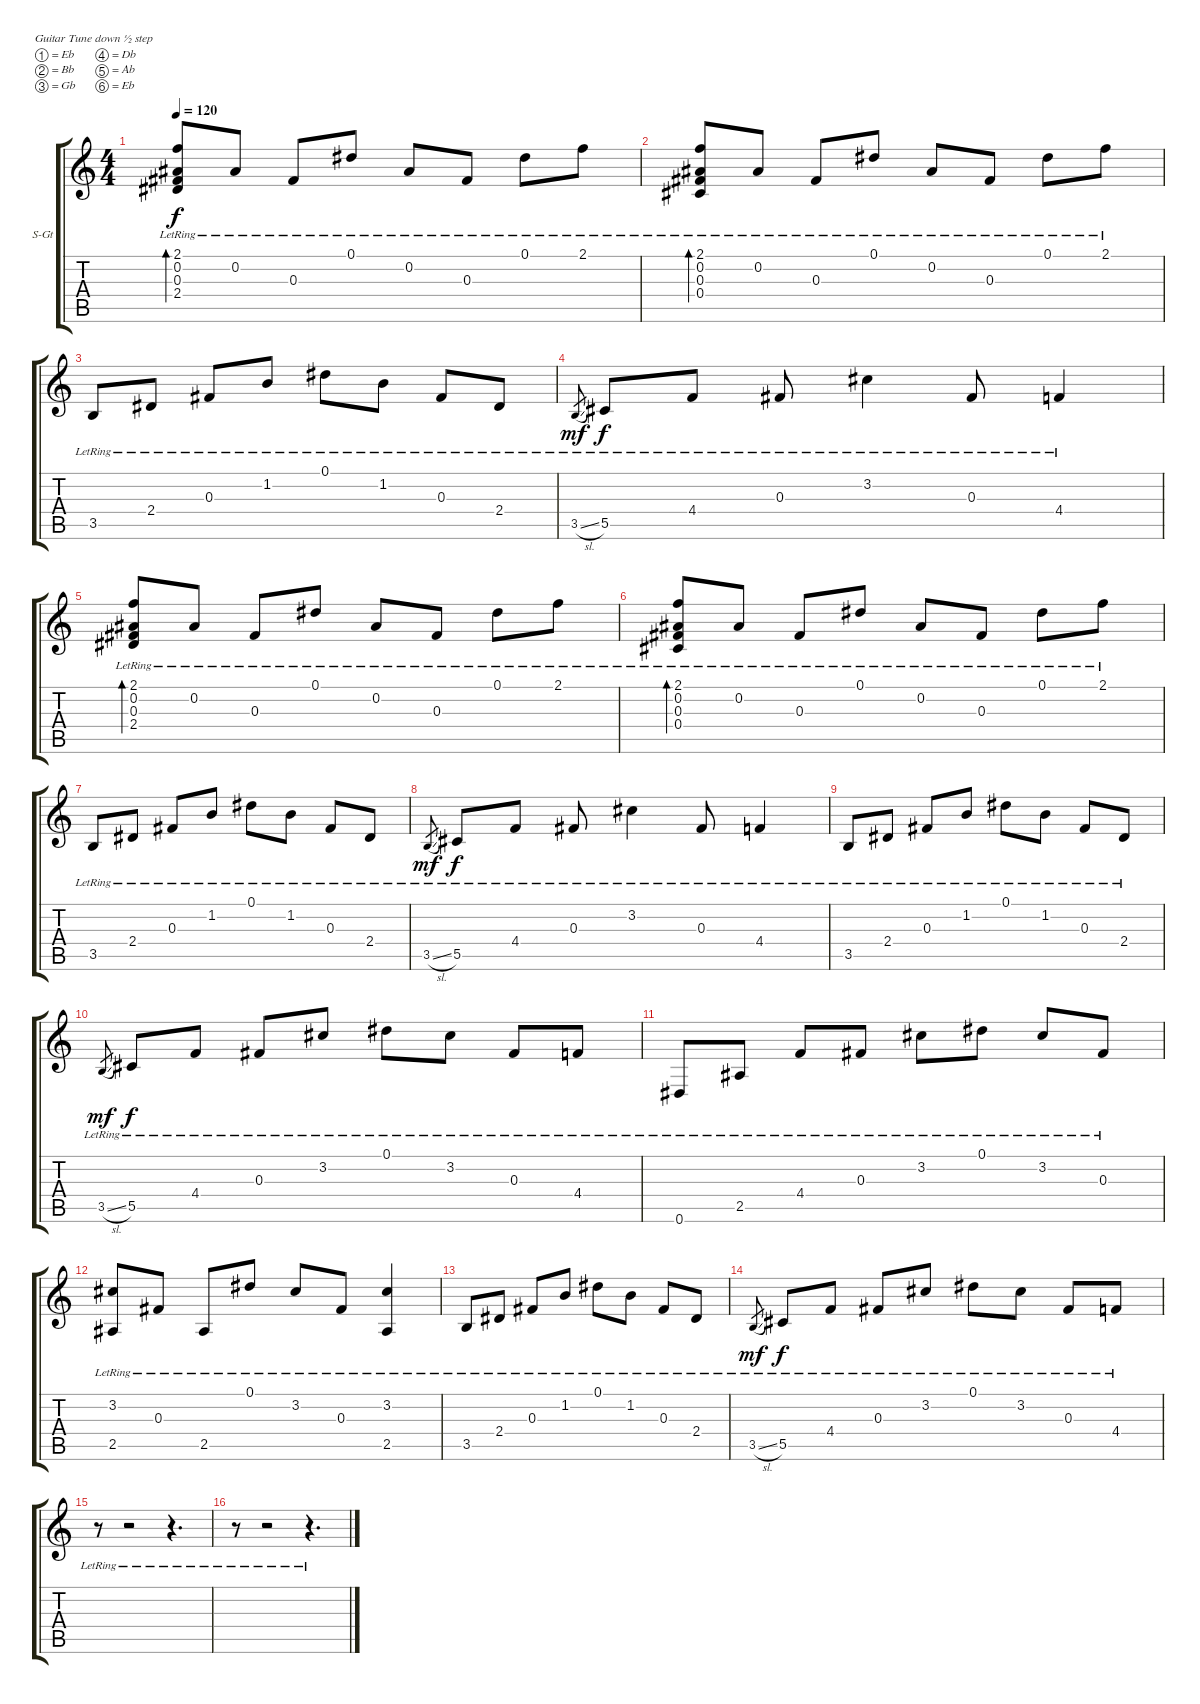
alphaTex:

\bracketExtendMode groupsimilarinstruments
\firstSystemTrackNameOrientation horizontal
\otherSystemsTrackNameOrientation horizontal
\track ("Acoustic guitar" "S-Gt") {instrument acousticguitarsteel}
\staff {score tabs}
\tuning (Eb4 Bb3 Gb3 Db3 Ab2 Eb2)
\ts (4 4)
\tempo 120
\clef g2
\ks c
(2.1{lr} 0.2{lr} 0.3{lr} 2.4{lr}).8{bd 120 dy f} 0.2{lr}.8 0.3{lr}.8 0.1{lr}.8 0.2{lr}.8 0.3{lr}.8 0.1{lr}.8 2.1{lr}.8 |
(2.1{lr} 0.2{lr} 0.3{lr} 0.4{lr}).8{bd 120} 0.2{lr}.8 0.3{lr}.8 0.1{lr}.8 0.2{lr}.8 0.3{lr}.8 0.1{lr}.8 2.1{lr}.8 |
3.5{lr}.8 2.4{lr}.8 0.3{lr}.8 1.2{lr}.8 0.1{lr}.8 1.2{lr}.8 0.3{lr}.8 2.4{lr}.8 |
3.5{sl lr}.8{gr dy mf} 5.5{lr}.8{dy f} 4.4{lr}.8 0.3{lr}.8 3.2{lr}.4 0.3{lr}.8 4.4{lr}.4 |
(2.1{lr} 0.2{lr} 0.3{lr} 2.4{lr}).8{bd 120} 0.2{lr}.8 0.3{lr}.8 0.1{lr}.8 0.2{lr}.8 0.3{lr}.8 0.1{lr}.8 2.1{lr}.8 |
(2.1{lr} 0.2{lr} 0.3{lr} 0.4{lr}).8{bd 120} 0.2{lr}.8 0.3{lr}.8 0.1{lr}.8 0.2{lr}.8 0.3{lr}.8 0.1{lr}.8 2.1{lr}.8 |
3.5{lr}.8 2.4{lr}.8 0.3{lr}.8 1.2{lr}.8 0.1{lr}.8 1.2{lr}.8 0.3{lr}.8 2.4{lr}.8 |
3.5{sl lr}.8{gr dy mf} 5.5{lr}.8{dy f} 4.4{lr}.8 0.3{lr}.8 3.2{lr}.4 0.3{lr}.8 4.4{lr}.4 |
3.5{lr}.8 2.4{lr}.8 0.3{lr}.8 1.2{lr}.8 0.1{lr}.8 1.2{lr}.8 0.3{lr}.8 2.4{lr}.8 |
3.5{sl lr}.8{gr dy mf} 5.5{lr}.8{dy f} 4.4{lr}.8 0.3{lr}.8 3.2{lr}.8 0.1{lr}.8 3.2{lr}.8 0.3{lr}.8 4.4{lr}.8 |
0.6{lr}.8 2.5{lr}.8 4.4{lr}.8 0.3{lr}.8 3.2{lr}.8 0.1{lr}.8 3.2{lr}.8 0.3{lr}.8 |
(3.2{lr} 2.5{lr}).8 0.3{lr}.8 2.5{lr}.8 0.1{lr}.8 3.2{lr}.8 0.3{lr}.8 (3.2{lr} 2.5{lr}).4 |
3.5{lr}.8 2.4{lr}.8 0.3{lr}.8 1.2{lr}.8 0.1{lr}.8 1.2{lr}.8 0.3{lr}.8 2.4{lr}.8 |
3.5{sl lr}.8{gr dy mf} 5.5{lr}.8{dy f} 4.4{lr}.8 0.3{lr}.8 3.2{lr}.8 0.1{lr}.8 3.2{lr}.8 0.3{lr}.8 4.4{lr}.8 |
r.8 r.2 r.4{d} |
r.8 r.2 r.4{d}
